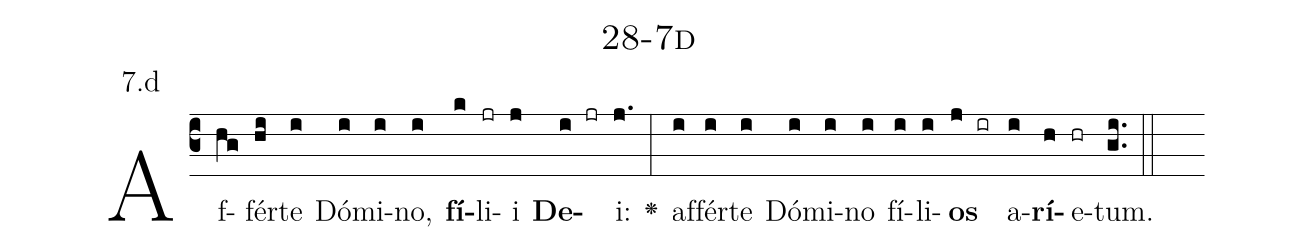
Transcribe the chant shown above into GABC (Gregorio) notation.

name: 28-7d;
annotation: 7.d;
%%
(c3)Af(hg)fér(hi)te(i) Dó(i)mi(i)no,(i) <b>fí</b>(k)li(jr)i(j) <b>De</b>(i jr)i:(j.) <v>\greheightstar</v>(:) af(i)fér(i)te(i) Dó(i)mi(i)no(i) fí(i)li(i)<b>os</b>(j ir) a(i)<b>rí</b>(h)e(hr)tum.(gi..) (::)


%E(i) u(i) o(j) u(i) a(h) e.(gi..) (::)
